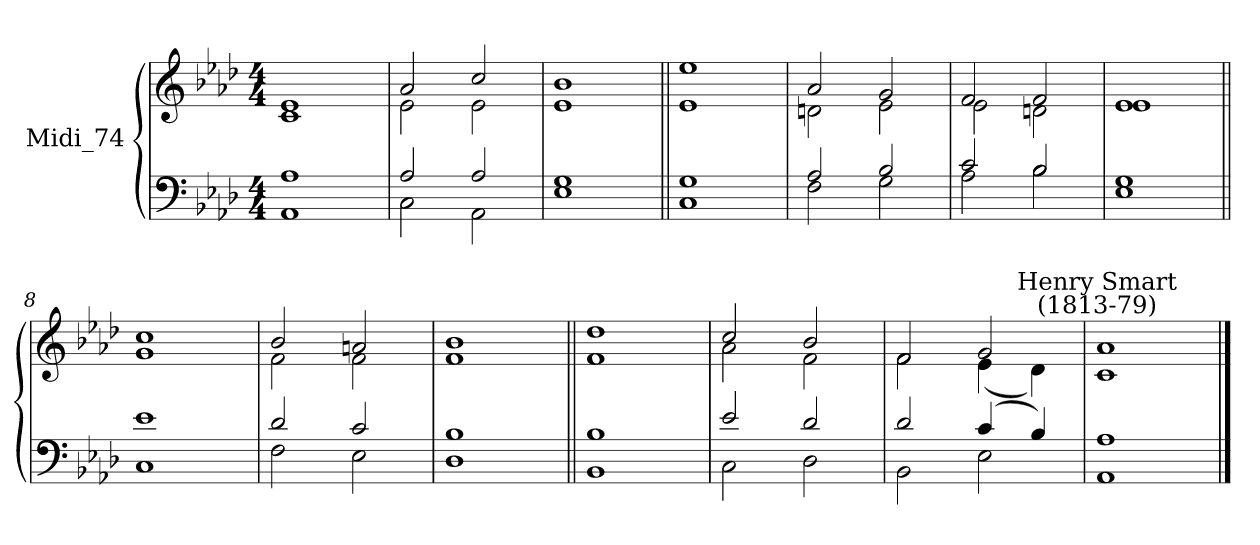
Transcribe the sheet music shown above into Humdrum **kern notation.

**kern	**kern
*part2	*part1
*staff2	*staff1
*I"Midi_74	*I"Midi_74
*clefF4	*clefG2
*k[b-e-a-d-]	*k[b-e-a-d-]
*A-:	*A-:
*M4/4	*M4/4
=1	=1
*^	*^
1A-/	1AA-\	1e-/	1c\
=2	=2	=2	=2
2A-/	2C\	2a-/	2e-\
2A-/	2AA-\	2cc/	2e-\
=3	=3	=3	=3
1G/	1E-\	1b-/	1e-\
=4||	=4||	=4||	=4||
1G/	1C\	1ee-/	1e-\
=5	=5	=5	=5
2A-/	2F\	2a-/	2dn\
2B-/	2G\	2g/	2e-\
=6	=6	=6	=6
2c/	2A-\	2f/	2e-\
2B-/	2B-\	2f/	2dn\
=7	=7	=7	=7
1G/	1E-\	1e-/	1e-\
=8||	=8||	=8||	=8||
1e-/	1C\	1cc/	1g\
=9	=9	=9	=9
2d-/	2F\	2b-/	2f\
2c/	2E-\	2an/	2f\
=10	=10	=10	=10
1B-/	1D-\	1b-/	1f\
=11||	=11||	=11||	=11||
1B-/	1BB-/	1dd-/	1f\
=12	=12	=12	=12
2e-/	2C\	2cc/	2a-\
2d-/	2D-\	2b-/	2f\
=13	=13	=13	=13
2d-/	2BB-\	2f/	2f\
(>4c/	2E-\	2g/	(<4e-\
4B-/)	.	.	4d-\)
=14	=14	=14	=14
!	!	!LO:TX:a:cj:t=Henry Smart\n(1813-79)	!
1A-/	1AA-\	1a-/	1c\
*v	*v	*	*
*	*v	*v
==	==
*-	*-
